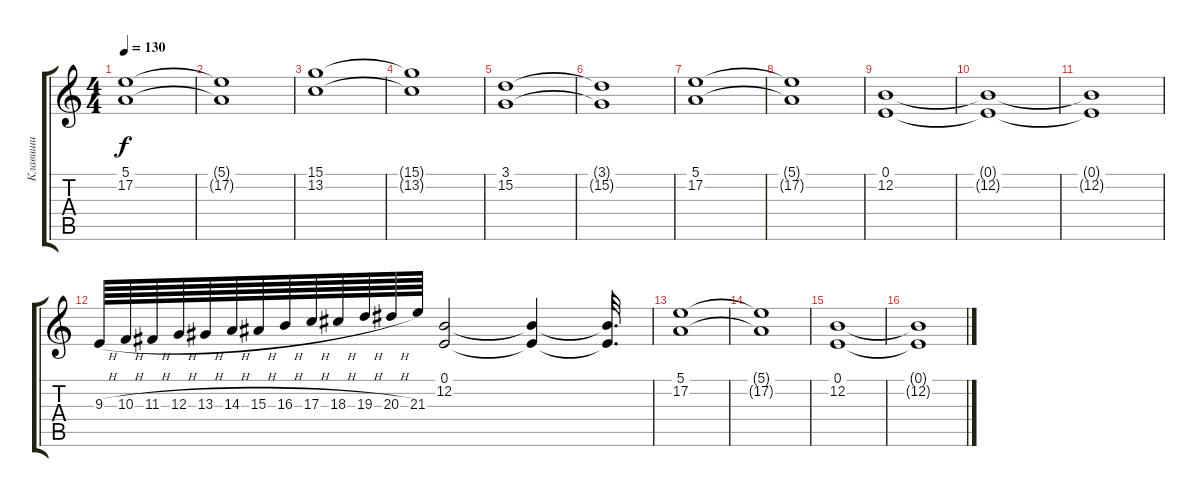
\track ("Клавиши" "Клавиши") {instrument brightacousticpiano}
\staff {score tabs}
\tuning (E4 B3 G3 D3 A2 E2) {hide}
\ts (4 4)
\tempo 130
\clef g2
\ks c
(5.1 17.2).1{dy f} |
(5.1{t} 17.2{t}).1 |
(15.1 13.2).1 |
(15.1{t} 13.2{t}).1 |
(3.1 15.2).1 |
(3.1{t} 15.2{t}).1 |
(5.1 17.2).1 |
(5.1{t} 17.2{t}).1 |
(0.1 12.2).1 |
(0.1{t} 12.2{t}).1 |
(0.1{t} 12.2{t}).1 |
9.3{h}.64 10.3{h}.64 11.3{h}.64 12.3{h}.64 13.3{h}.64 14.3{h}.64 15.3{h}.64 16.3{h}.64 17.3{h}.64 18.3{h}.64 19.3{h}.64 20.3{h}.64 21.3.64 (0.1 12.2).2 (0.1{t} 12.2{t}).4 (0.1{t} 12.2{t}).32{d} |
(5.1 17.2).1 |
(5.1{t} 17.2{t}).1 |
(0.1 12.2).1 |
(0.1{t} 12.2{t}).1
